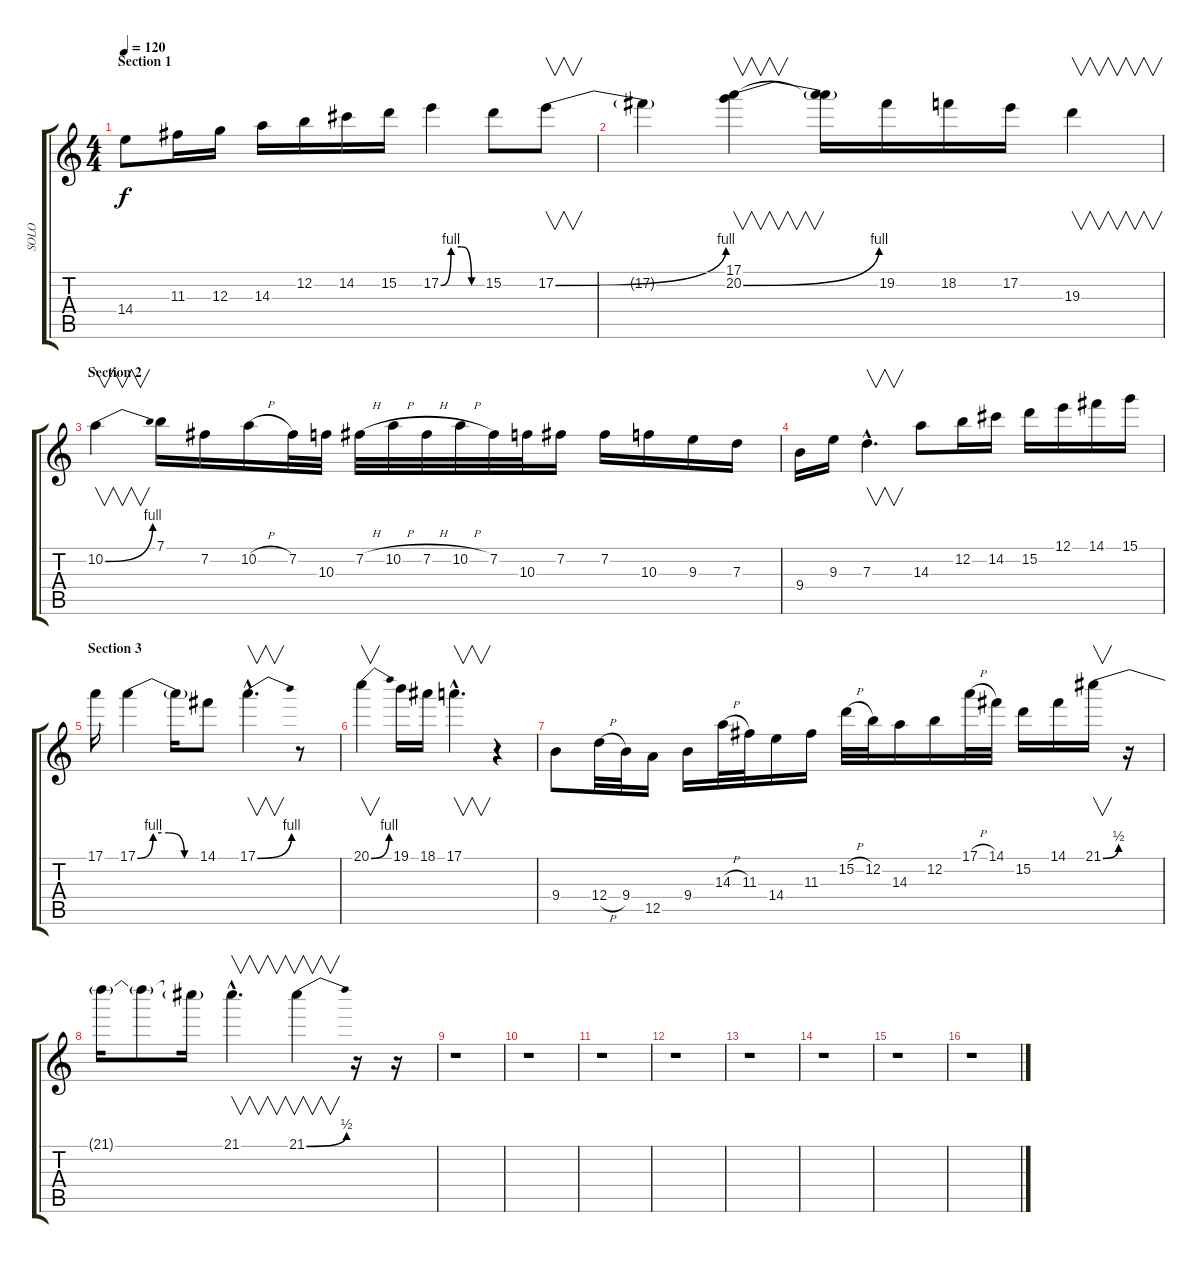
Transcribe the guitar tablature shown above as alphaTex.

\track ("SOLO" "SOLO") {instrument distortionguitar}
\staff {score tabs}
\tuning (E4 B3 G3 D3 A2 E2) {hide}
\ts (4 4)
\section ("" "Section 1")
\tempo 120
\clef g2
\ks c
14.4.8{dy f instrument distortionguitar} 11.3.16 12.3.16 14.3.16 12.2.16 14.2.16 15.2.16 17.2{be (custom 0 0 15 4 30 4 45 0 60 0)}.4 15.2.8 17.2{be (bend 0 0 60 4)}.8{v} |
17.2{t}.4 (17.1 20.2{be (bend 0 0 60 4)}).4{v} (17.1{t} 20.2{t}).16 19.2.16 18.2.16 17.2.16 19.3.4{v} |
\section ("" "Section 2")
10.2{be (bend 0 0 60 4)}.4{v} 7.1.16 7.2.16 10.2{h}.16 7.2.32 10.3.32 7.2{h}.32 10.2{h}.32 7.2{h}.32 10.2{h}.32 7.2.32 10.3.32 7.2.16 7.2.16 10.3.16 9.3.16 7.3.16 |
9.4.16 9.3.16 7.3{hac}.4{v d} 14.3.8 12.2.16 14.2.16 15.2.16 12.1.16 14.1.16 15.1.16 |
\section ("" "Section 3")
17.1.16 17.1{be (custom 0 0 15 4 30 4 45 0 60 0)}.4 17.1{t}.16 14.1.8 17.1{be (bend 0 0 60 4) hac}.4{v d} r.8 |
20.1{be (bend 0 0 60 4)}.4{v} 19.1.16 18.1.16 17.1{hac}.4{v d} r.4 |
9.4.8 12.4{h}.32 9.4.32 12.5.16 9.4.16 14.3{h}.32 11.3.32 14.4.16 11.3.16 15.2{h}.32 12.2.32 14.3.16 12.2.16 17.1{h}.32 14.1.32 15.2.16 14.1.16 21.1{be (bend 0 0 60 2)}.16{v} r.16 |
21.1{t}.16 21.1{t}.8 21.1{t}.16 21.1{hac}.4{v d} 21.1{be (bend 0 0 60 2)}.4{v} r.16 r.16 |
r.1 |
r.1 |
r.1 |
r.1 |
r.1 |
r.1 |
r.1 |
r.1
